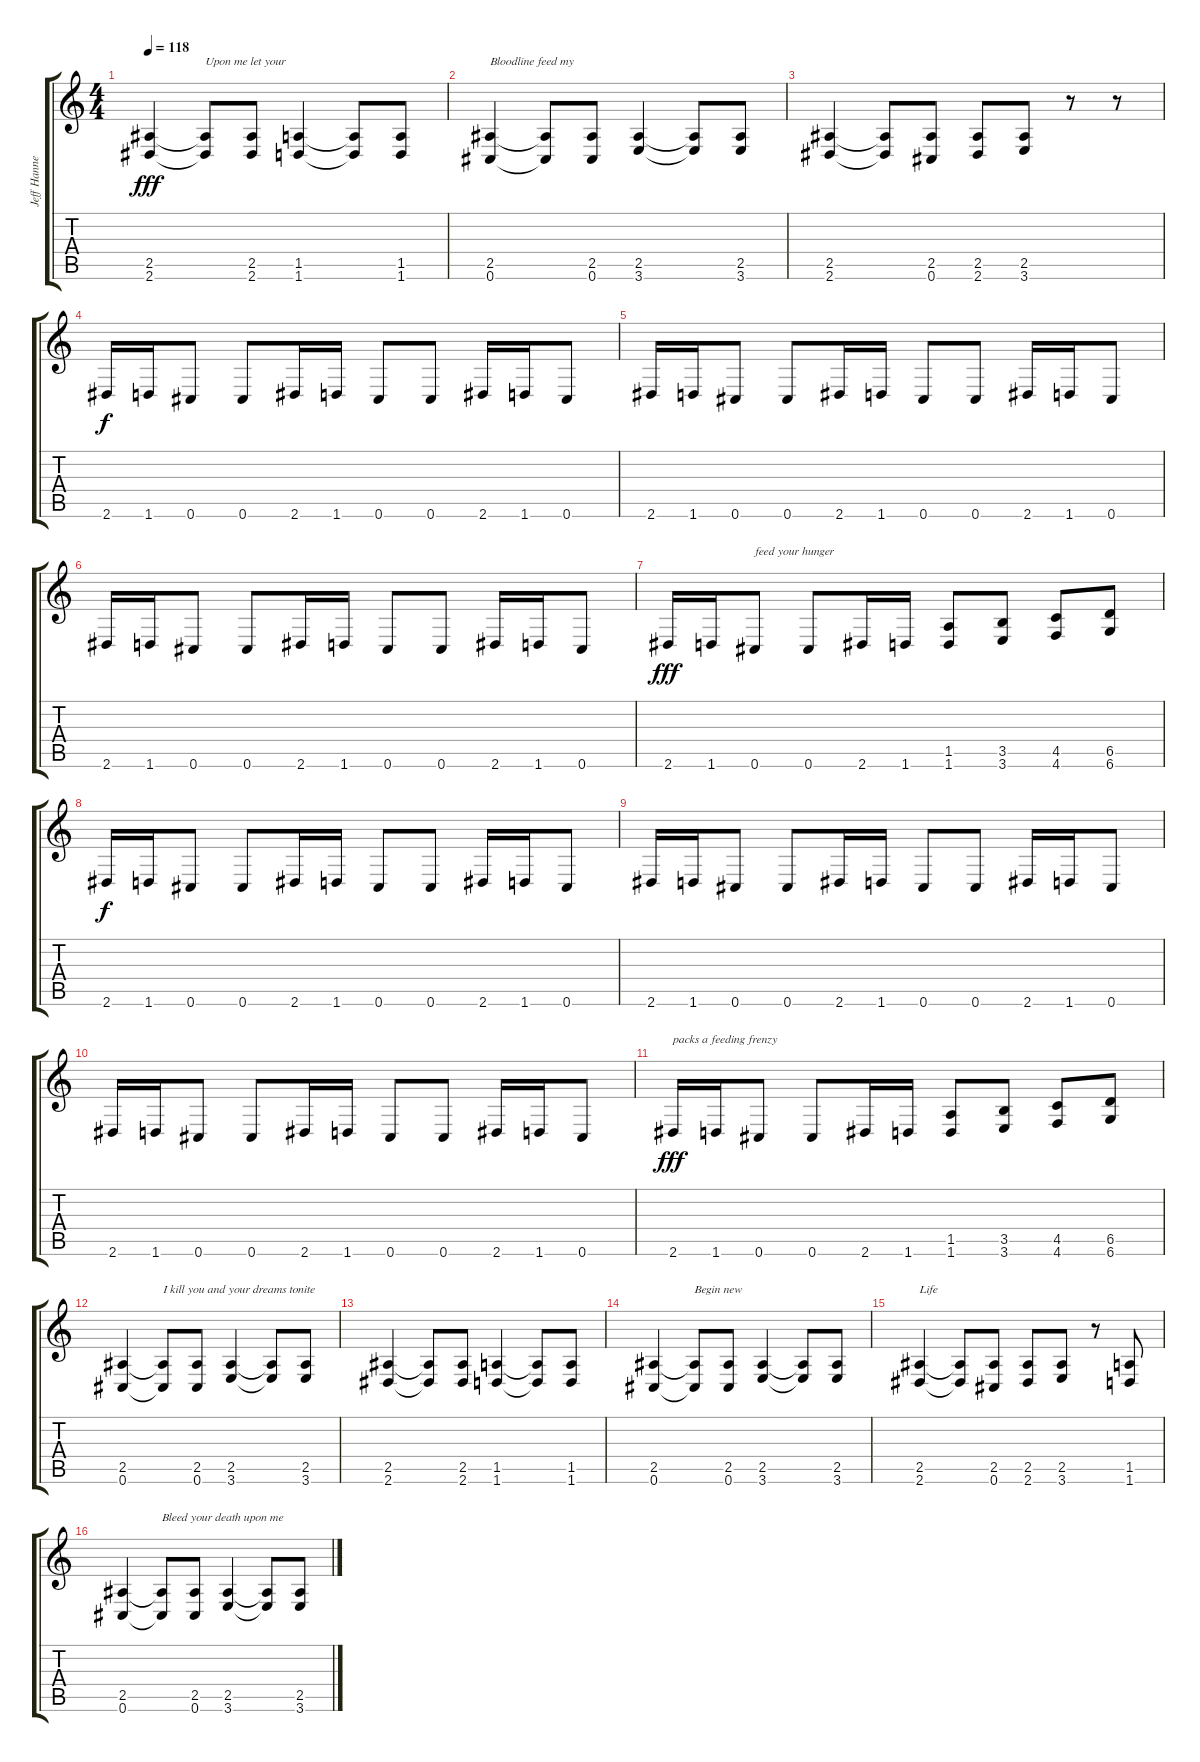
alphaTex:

\track ("Jeff Hanneman" "Jeff Hanne") {instrument distortionguitar}
\staff {score tabs}
\tuning (Eb4 Bb3 Gb3 Db3 Ab2 Db2) {hide}
\ts (4 4)
\tempo 118
\clef g2
\ks c
(2.5 2.6).4{dy fff} (2.5{t} 2.6{t}).8{txt "Upon me let your"} (2.5 2.6).8 (1.5 1.6).4 (1.5{t} 1.6{t}).8 (1.5 1.6).8 |
(2.5 0.6).4{txt "Bloodline feed my"} (2.5{t} 0.6{t}).8 (2.5 0.6).8 (2.5 3.6).4 (2.5{t} 3.6{t}).8 (2.5 3.6).8 |
(2.5 2.6).4 (2.5{t} 2.6{t}).8 (2.5 0.6).8 (2.5 2.6).8 (2.5 3.6).8 r.8 r.8 |
2.6.16{dy f} 1.6.16 0.6.8 0.6.8 2.6.16 1.6.16 0.6.8 0.6.8 2.6.16 1.6.16 0.6.8 |
2.6.16 1.6.16 0.6.8 0.6.8 2.6.16 1.6.16 0.6.8 0.6.8 2.6.16 1.6.16 0.6.8 |
2.6.16 1.6.16 0.6.8 0.6.8 2.6.16 1.6.16 0.6.8 0.6.8 2.6.16 1.6.16 0.6.8 |
2.6.16{dy fff} 1.6.16 0.6.8{txt "feed your hunger"} 0.6.8 2.6.16 1.6.16 (1.5 1.6).8 (3.5 3.6).8 (4.5 4.6).8 (6.5 6.6).8 |
2.6.16{dy f} 1.6.16 0.6.8 0.6.8 2.6.16 1.6.16 0.6.8 0.6.8 2.6.16 1.6.16 0.6.8 |
2.6.16 1.6.16 0.6.8 0.6.8 2.6.16 1.6.16 0.6.8 0.6.8 2.6.16 1.6.16 0.6.8 |
2.6.16 1.6.16 0.6.8 0.6.8 2.6.16 1.6.16 0.6.8 0.6.8 2.6.16 1.6.16 0.6.8 |
2.6.16{txt "packs a feeding frenzy " dy fff} 1.6.16 0.6.8 0.6.8 2.6.16 1.6.16 (1.5 1.6).8 (3.5 3.6).8 (4.5 4.6).8 (6.5 6.6).8 |
(2.5 0.6).4 (2.5{t} 0.6{t}).8{txt "I kill you and your dreams tonite"} (2.5 0.6).8 (2.5 3.6).4 (2.5{t} 3.6{t}).8 (2.5 3.6).8 |
(2.5 2.6).4 (2.5{t} 2.6{t}).8 (2.5 2.6).8 (1.5 1.6).4 (1.5{t} 1.6{t}).8 (1.5 1.6).8 |
(2.5 0.6).4 (2.5{t} 0.6{t}).8{txt "Begin new "} (2.5 0.6).8 (2.5 3.6).4 (2.5{t} 3.6{t}).8 (2.5 3.6).8 |
(2.5 2.6).4{txt "Life"} (2.5{t} 2.6{t}).8 (2.5 0.6).8 (2.5 2.6).8 (2.5 3.6).8 r.8 (1.5 1.6).8 |
(2.5 0.6).4{volume 14} (2.5{t} 0.6{t}).8{txt "Bleed your death upon me"} (2.5 0.6).8 (2.5 3.6).4 (2.5{t} 3.6{t}).8 (2.5 3.6).8
